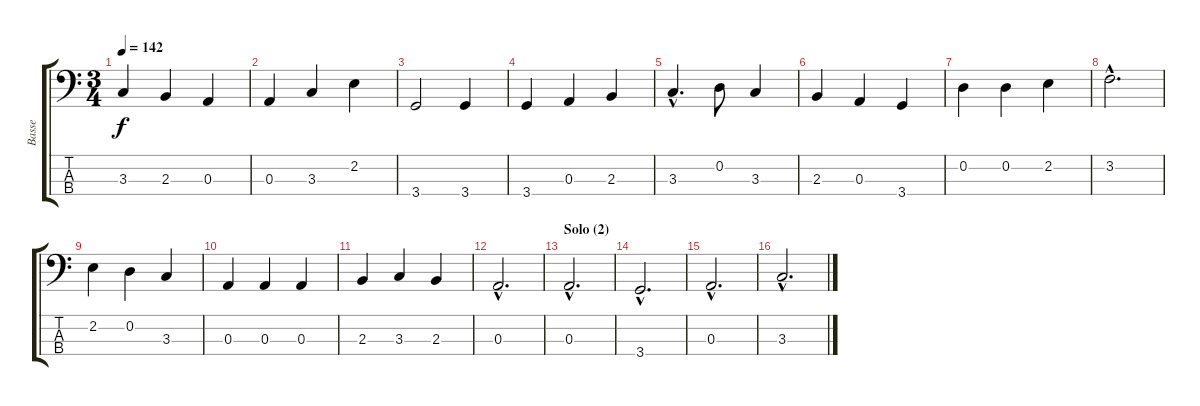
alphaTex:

\track ("Basse" "Basse") {instrument electricbassfinger}
\staff {score tabs}
\tuning (G2 D2 A1 E1) {hide}
\ts (3 4)
\tempo 142
\clef f4
\ks c
3.3.4{dy f} 2.3.4 0.3.4 |
0.3.4 3.3.4 2.2.4 |
3.4.2 3.4.4 |
3.4.4 0.3.4 2.3.4 |
3.3{hac}.4{d} 0.2.8 3.3.4 |
2.3.4 0.3.4 3.4.4 |
0.2.4 0.2.4 2.2.4 |
3.2{hac}.2{d} |
2.2.4 0.2.4 3.3.4 |
0.3.4 0.3.4 0.3.4 |
2.3.4 3.3.4 2.3.4 |
0.3{hac}.2{d} |
\section ("" "Solo (2)")
0.3{hac}.2{d} |
3.4{hac}.2{d} |
0.3{hac}.2{d} |
3.3{hac}.2{d}
